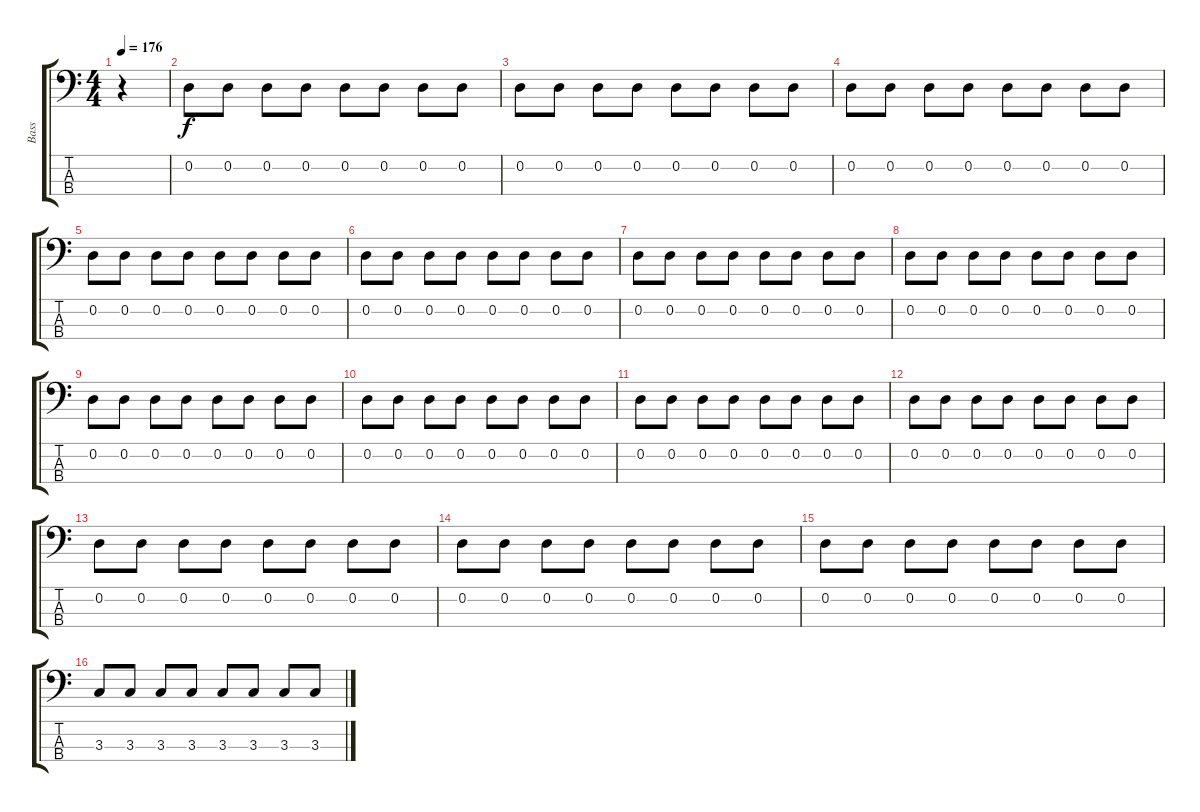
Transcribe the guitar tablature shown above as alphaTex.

\track ("Bass" "Bass") {instrument electricbassfinger}
\staff {score tabs}
\tuning (G2 D2 A1 E1) {hide}
\ts (4 4)
\tempo 176
\clef f4
\ks c
r.4{dy f instrument electricbassfinger} |
0.2.8 0.2.8 0.2.8 0.2.8 0.2.8 0.2.8 0.2.8 0.2.8 |
0.2.8 0.2.8 0.2.8 0.2.8 0.2.8 0.2.8 0.2.8 0.2.8 |
0.2.8 0.2.8 0.2.8 0.2.8 0.2.8 0.2.8 0.2.8 0.2.8 |
0.2.8 0.2.8 0.2.8 0.2.8 0.2.8 0.2.8 0.2.8 0.2.8 |
0.2.8 0.2.8 0.2.8 0.2.8 0.2.8 0.2.8 0.2.8 0.2.8 |
0.2.8 0.2.8 0.2.8 0.2.8 0.2.8 0.2.8 0.2.8 0.2.8 |
0.2.8 0.2.8 0.2.8 0.2.8 0.2.8 0.2.8 0.2.8 0.2.8 |
0.2.8 0.2.8 0.2.8 0.2.8 0.2.8 0.2.8 0.2.8 0.2.8 |
0.2.8 0.2.8 0.2.8 0.2.8 0.2.8 0.2.8 0.2.8 0.2.8 |
0.2.8 0.2.8 0.2.8 0.2.8 0.2.8 0.2.8 0.2.8 0.2.8 |
0.2.8 0.2.8 0.2.8 0.2.8 0.2.8 0.2.8 0.2.8 0.2.8 |
0.2.8 0.2.8 0.2.8 0.2.8 0.2.8 0.2.8 0.2.8 0.2.8 |
0.2.8 0.2.8 0.2.8 0.2.8 0.2.8 0.2.8 0.2.8 0.2.8 |
0.2.8 0.2.8 0.2.8 0.2.8 0.2.8 0.2.8 0.2.8 0.2.8 |
3.3.8 3.3.8 3.3.8 3.3.8 3.3.8 3.3.8 3.3.8 3.3.8
